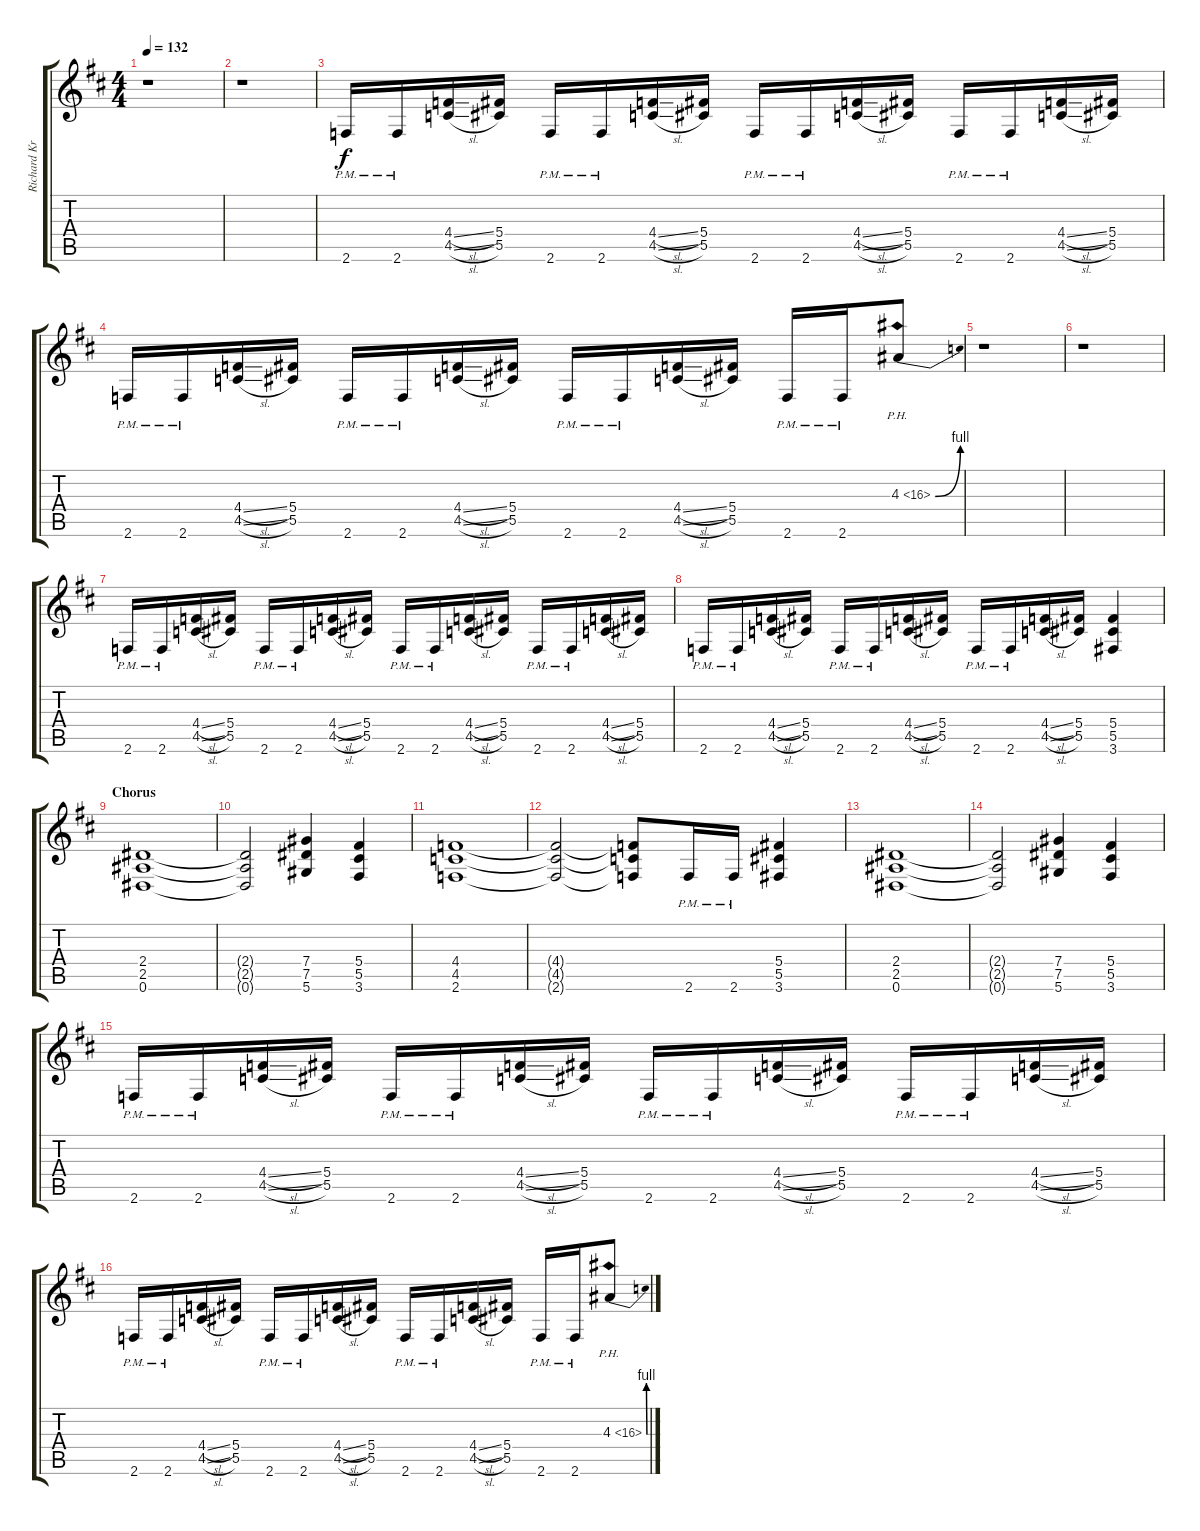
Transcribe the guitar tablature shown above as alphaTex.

\track ("Richard Kruspe - Guitar I" "Richard Kr") {instrument distortionguitar}
\staff {score tabs}
\tuning (Eb4 Bb3 Gb3 Db3 Ab2 Eb2) {hide}
\ts (4 4)
\tempo 132
\clef g2
\ks d
r.1{dy f} |
r.1 |
2.6{pm}.16 2.6{pm}.16 (4.4{sl} 4.5{sl}).16 (5.4 5.5).16 2.6{pm}.16 2.6{pm}.16 (4.4{sl} 4.5{sl}).16 (5.4 5.5).16 2.6{pm}.16 2.6{pm}.16 (4.4{sl} 4.5{sl}).16 (5.4 5.5).16 2.6{pm}.16 2.6{pm}.16 (4.4{sl} 4.5{sl}).16 (5.4 5.5).16 |
2.6{pm}.16 2.6{pm}.16 (4.4{sl} 4.5{sl}).16 (5.4 5.5).16 2.6{pm}.16 2.6{pm}.16 (4.4{sl} 4.5{sl}).16 (5.4 5.5).16 2.6{pm}.16 2.6{pm}.16 (4.4{sl} 4.5{sl}).16 (5.4 5.5).16 2.6{pm}.16 2.6{pm}.16 4.3{be (bend 0 0 60 4) ph 12}.8 |
r.1 |
r.1 |
2.6{pm}.16 2.6{pm}.16 (4.4{sl} 4.5{sl}).16 (5.4 5.5).16 2.6{pm}.16 2.6{pm}.16 (4.4{sl} 4.5{sl}).16 (5.4 5.5).16 2.6{pm}.16 2.6{pm}.16 (4.4{sl} 4.5{sl}).16 (5.4 5.5).16 2.6{pm}.16 2.6{pm}.16 (4.4{sl} 4.5{sl}).16 (5.4 5.5).16 |
2.6{pm}.16 2.6{pm}.16 (4.4{sl} 4.5{sl}).16 (5.4 5.5).16 2.6{pm}.16 2.6{pm}.16 (4.4{sl} 4.5{sl}).16 (5.4 5.5).16 2.6{pm}.16 2.6{pm}.16 (4.4{sl} 4.5{sl}).16 (5.4 5.5).16 (5.4 5.5 3.6).4{volume 11} |
\section ("" "Chorus")
(2.4 2.5 0.6).1 |
(2.4{t} 2.5{t} 0.6{t}).2 (7.4 7.5 5.6).4 (5.4 5.5 3.6).4 |
(4.4 4.5 2.6).1 |
(4.4{t} 4.5{t} 2.6{t}).2 (4.4{t} 4.5{t} 2.6{t}).8 2.6{pm}.16 2.6{pm}.16 (5.4 5.5 3.6).4 |
(2.4 2.5 0.6).1 |
(2.4{t} 2.5{t} 0.6{t}).2 (7.4 7.5 5.6).4 (5.4 5.5 3.6).4 |
2.6{pm}.16 2.6{pm}.16 (4.4{sl} 4.5{sl}).16 (5.4 5.5).16 2.6{pm}.16 2.6{pm}.16 (4.4{sl} 4.5{sl}).16 (5.4 5.5).16 2.6{pm}.16 2.6{pm}.16 (4.4{sl} 4.5{sl}).16 (5.4 5.5).16 2.6{pm}.16 2.6{pm}.16 (4.4{sl} 4.5{sl}).16 (5.4 5.5).16 |
2.6{pm}.16 2.6{pm}.16 (4.4{sl} 4.5{sl}).16 (5.4 5.5).16 2.6{pm}.16 2.6{pm}.16 (4.4{sl} 4.5{sl}).16 (5.4 5.5).16 2.6{pm}.16 2.6{pm}.16 (4.4{sl} 4.5{sl}).16 (5.4 5.5).16 2.6{pm}.16 2.6{pm}.16 4.3{be (bend 0 0 60 4) ph 12}.8
